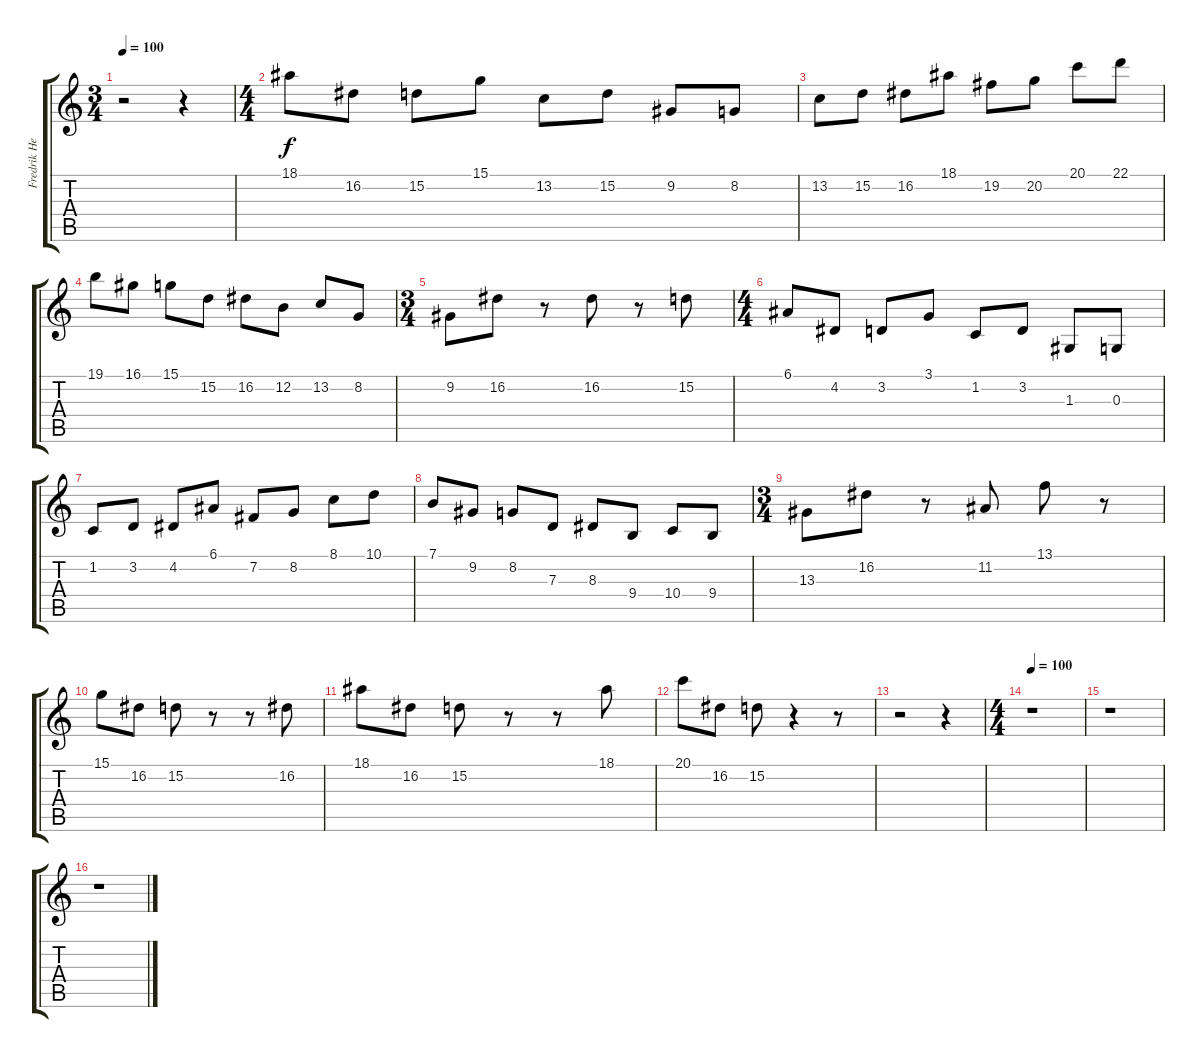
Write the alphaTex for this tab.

\track ("Fredrik Hermansson" "Fredrik He") {instrument acousticgrandpiano}
\staff {score tabs}
\tuning (E4 B3 G3 D3 A2 E2) {hide}
\ts (3 4)
\tempo 100
\clef g2
\ks c
r.2{dy f} r.4 |
\ts (4 4)
18.1.8 16.2.8 15.2.8 15.1.8 13.2.8 15.2.8 9.2.8 8.2.8 |
13.2.8 15.2.8 16.2.8 18.1.8 19.2.8 20.2.8 20.1.8 22.1.8 |
19.1.8 16.1.8 15.1.8 15.2.8 16.2.8 12.2.8 13.2.8 8.2.8 |
\ts (3 4)
9.2.8 16.2.8 r.8 16.2.8 r.8 15.2.8 |
\ts (4 4)
6.1.8 4.2.8 3.2.8 3.1.8 1.2.8 3.2.8 1.3.8 0.3.8 |
1.2.8 3.2.8 4.2.8 6.1.8 7.2.8 8.2.8 8.1.8 10.1.8 |
7.1.8 9.2.8 8.2.8 7.3.8 8.3.8 9.4.8 10.4.8 9.4.8 |
\ts (3 4)
13.3.8 16.2.8 r.8 11.2.8 13.1.8 r.8 |
15.1.8 16.2.8 15.2.8 r.8 r.8 16.2.8 |
18.1.8 16.2.8 15.2.8 r.8 r.8 18.1.8 |
20.1.8 16.2.8 15.2.8 r.4 r.8 |
r.2 r.4 |
\ts (4 4)
\tempo 100
r.1 |
r.1 |
r.1
